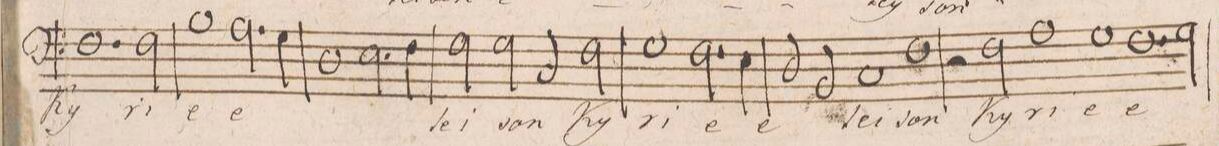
**kern	**text
*I"[BASSVS.]	*
*clefF4	*
*k[]	*
*met(C|)	*
*M2/1	*
1.F	Ky-
=28-	=28-
2F\	-ri-
1B	-e
=29-	=29-
2.A\	e-
4G\	.
1D	.
=30-	=30-
2.E\	.
4F\	.
2G\	-lei-
2G\	-son
=31-	=31-
2C/	.
2F\	Ky-
1G	-ri-
=32-	=32-
2.F\	-e
4E\	e-
2D/	.
2BB/	.
=33-	=33-
1C	-lei-
1F	-son
=34-	=34-
2r	.
2F\	Ky-
1A	-ri-
=35-	=35-
1G	-e
1.F	e-
=36-	=36-
2G\	.
=-	=-
*-	*-
